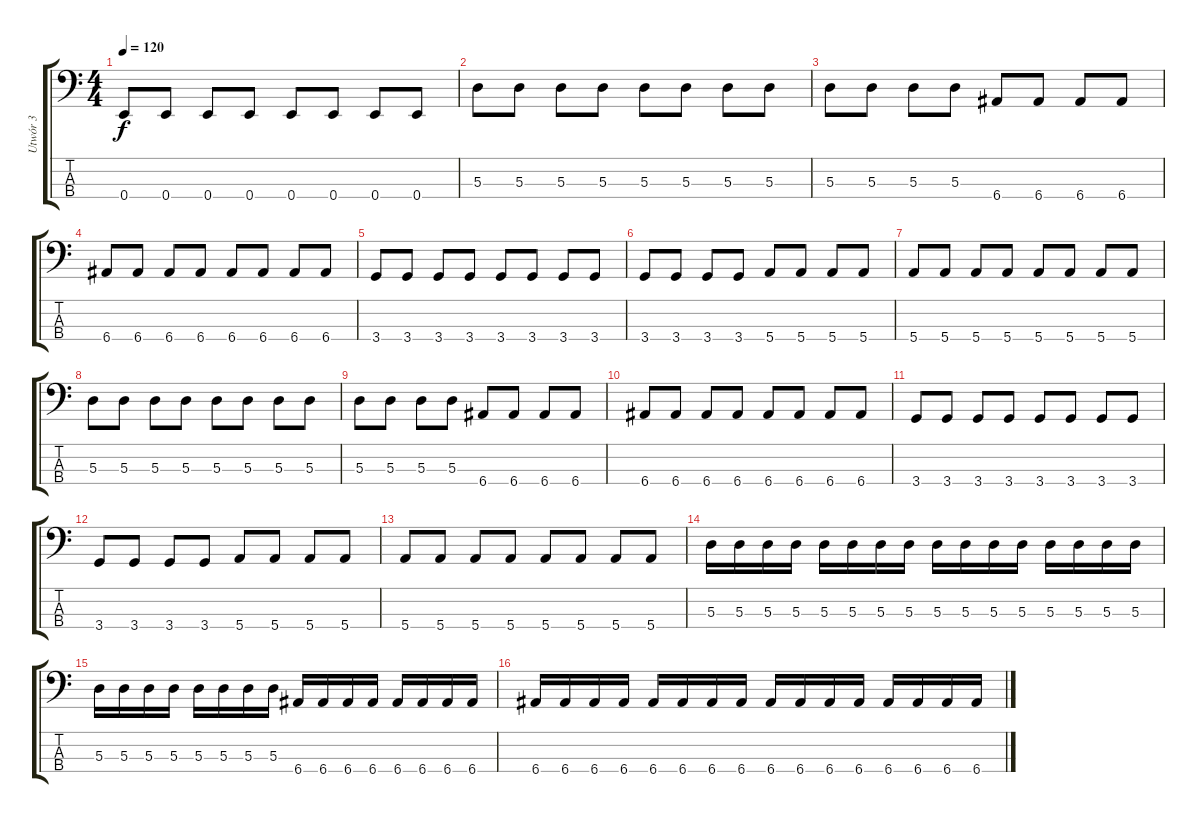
\track ("Utwór 3" "Utwór 3") {instrument electricbassfinger}
\staff {score tabs}
\tuning (G2 D2 A1 E1) {hide}
\ts (4 4)
\tempo 120
\clef f4
\ks c
0.4.8{dy f} 0.4.8 0.4.8 0.4.8 0.4.8 0.4.8 0.4.8 0.4.8 |
5.3.8 5.3.8 5.3.8 5.3.8 5.3.8 5.3.8 5.3.8 5.3.8 |
5.3.8 5.3.8 5.3.8 5.3.8 6.4.8 6.4.8 6.4.8 6.4.8 |
6.4.8 6.4.8 6.4.8 6.4.8 6.4.8 6.4.8 6.4.8 6.4.8 |
3.4.8 3.4.8 3.4.8 3.4.8 3.4.8 3.4.8 3.4.8 3.4.8 |
3.4.8 3.4.8 3.4.8 3.4.8 5.4.8 5.4.8 5.4.8 5.4.8 |
5.4.8 5.4.8 5.4.8 5.4.8 5.4.8 5.4.8 5.4.8 5.4.8 |
5.3.8 5.3.8 5.3.8 5.3.8 5.3.8 5.3.8 5.3.8 5.3.8 |
5.3.8 5.3.8 5.3.8 5.3.8 6.4.8 6.4.8 6.4.8 6.4.8 |
6.4.8 6.4.8 6.4.8 6.4.8 6.4.8 6.4.8 6.4.8 6.4.8 |
3.4.8 3.4.8 3.4.8 3.4.8 3.4.8 3.4.8 3.4.8 3.4.8 |
3.4.8 3.4.8 3.4.8 3.4.8 5.4.8 5.4.8 5.4.8 5.4.8 |
5.4.8 5.4.8 5.4.8 5.4.8 5.4.8 5.4.8 5.4.8 5.4.8 |
5.3.16 5.3.16 5.3.16 5.3.16 5.3.16 5.3.16 5.3.16 5.3.16 5.3.16 5.3.16 5.3.16 5.3.16 5.3.16 5.3.16 5.3.16 5.3.16 |
5.3.16 5.3.16 5.3.16 5.3.16 5.3.16 5.3.16 5.3.16 5.3.16 6.4.16 6.4.16 6.4.16 6.4.16 6.4.16 6.4.16 6.4.16 6.4.16 |
6.4.16 6.4.16 6.4.16 6.4.16 6.4.16 6.4.16 6.4.16 6.4.16 6.4.16 6.4.16 6.4.16 6.4.16 6.4.16 6.4.16 6.4.16 6.4.16
